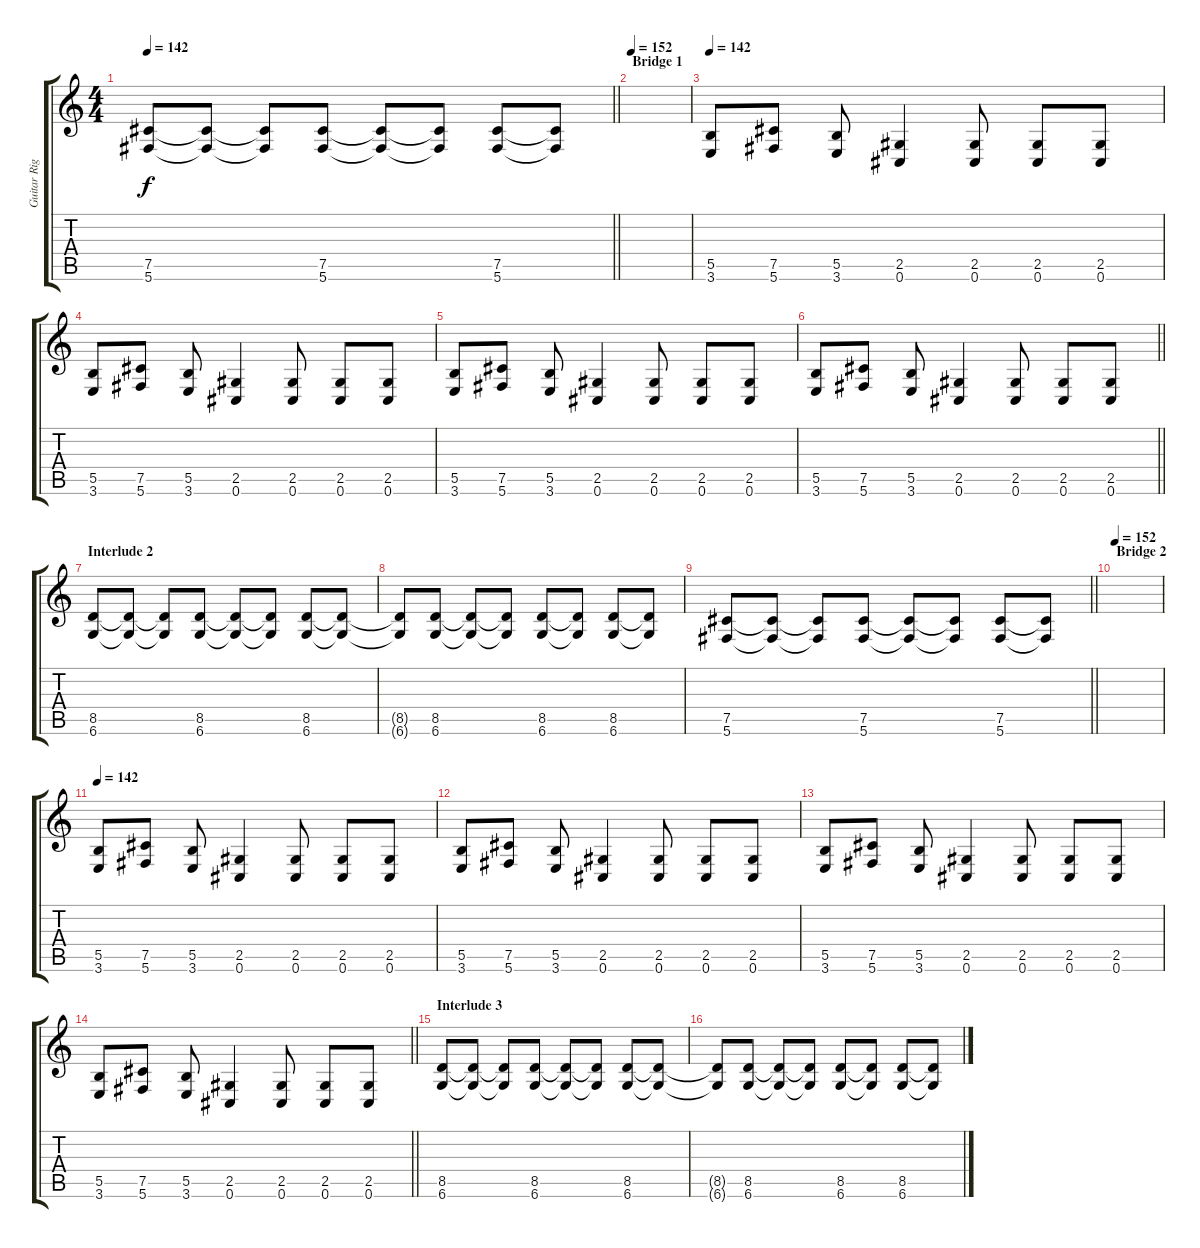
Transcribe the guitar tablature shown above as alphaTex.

\track ("Guitar Right" "Guitar Rig") {instrument distortionguitar}
\staff {score tabs}
\tuning (Db4 Ab3 E3 B2 Gb2 Db2) {hide}
\ts (4 4)
\tempo 142
\clef g2
\barLineRight lightlight
\ks c
(7.5 5.6).8{dy f} (7.5{t} 5.6{t}).8 (7.5{t} 5.6{t}).8 (7.5 5.6).8 (7.5{t} 5.6{t}).8 (7.5{t} 5.6{t}).8 (7.5 5.6).8 (7.5{t} 5.6{t}).8 |
\section ("" "Bridge 1")
\tempo 152
|
\tempo 142
(5.5 3.6).8 (7.5 5.6).8 (5.5 3.6).8 (2.5 0.6).4 (2.5 0.6).8 (2.5 0.6).8 (2.5 0.6).8 |
(5.5 3.6).8 (7.5 5.6).8 (5.5 3.6).8 (2.5 0.6).4 (2.5 0.6).8 (2.5 0.6).8 (2.5 0.6).8 |
(5.5 3.6).8 (7.5 5.6).8 (5.5 3.6).8 (2.5 0.6).4 (2.5 0.6).8 (2.5 0.6).8 (2.5 0.6).8 |
\barLineRight lightlight
(5.5 3.6).8 (7.5 5.6).8 (5.5 3.6).8 (2.5 0.6).4 (2.5 0.6).8 (2.5 0.6).8 (2.5 0.6).8 |
\section ("" "Interlude 2")
(8.5 6.6).8 (8.5{t} 6.6{t}).8 (8.5{t} 6.6{t}).8 (8.5 6.6).8 (8.5{t} 6.6{t}).8 (8.5{t} 6.6{t}).8 (8.5 6.6).8 (8.5{t} 6.6{t}).8 |
(8.5{t} 6.6{t}).8 (8.5 6.6).8 (8.5{t} 6.6{t}).8 (8.5{t} 6.6{t}).8 (8.5 6.6).8 (8.5{t} 6.6{t}).8 (8.5 6.6).8 (8.5{t} 6.6{t}).8 |
\barLineRight lightlight
(7.5 5.6).8 (7.5{t} 5.6{t}).8 (7.5{t} 5.6{t}).8 (7.5 5.6).8 (7.5{t} 5.6{t}).8 (7.5{t} 5.6{t}).8 (7.5 5.6).8 (7.5{t} 5.6{t}).8 |
\section ("" "Bridge 2")
\tempo 152
|
\tempo 142
(5.5 3.6).8 (7.5 5.6).8 (5.5 3.6).8 (2.5 0.6).4 (2.5 0.6).8 (2.5 0.6).8 (2.5 0.6).8 |
(5.5 3.6).8 (7.5 5.6).8 (5.5 3.6).8 (2.5 0.6).4 (2.5 0.6).8 (2.5 0.6).8 (2.5 0.6).8 |
(5.5 3.6).8 (7.5 5.6).8 (5.5 3.6).8 (2.5 0.6).4 (2.5 0.6).8 (2.5 0.6).8 (2.5 0.6).8 |
\barLineRight lightlight
(5.5 3.6).8 (7.5 5.6).8 (5.5 3.6).8 (2.5 0.6).4 (2.5 0.6).8 (2.5 0.6).8 (2.5 0.6).8 |
\section ("" "Interlude 3")
(8.5 6.6).8 (8.5{t} 6.6{t}).8 (8.5{t} 6.6{t}).8 (8.5 6.6).8 (8.5{t} 6.6{t}).8 (8.5{t} 6.6{t}).8 (8.5 6.6).8 (8.5{t} 6.6{t}).8 |
(8.5{t} 6.6{t}).8 (8.5 6.6).8 (8.5{t} 6.6{t}).8 (8.5{t} 6.6{t}).8 (8.5 6.6).8 (8.5{t} 6.6{t}).8 (8.5 6.6).8 (8.5{t} 6.6{t}).8
